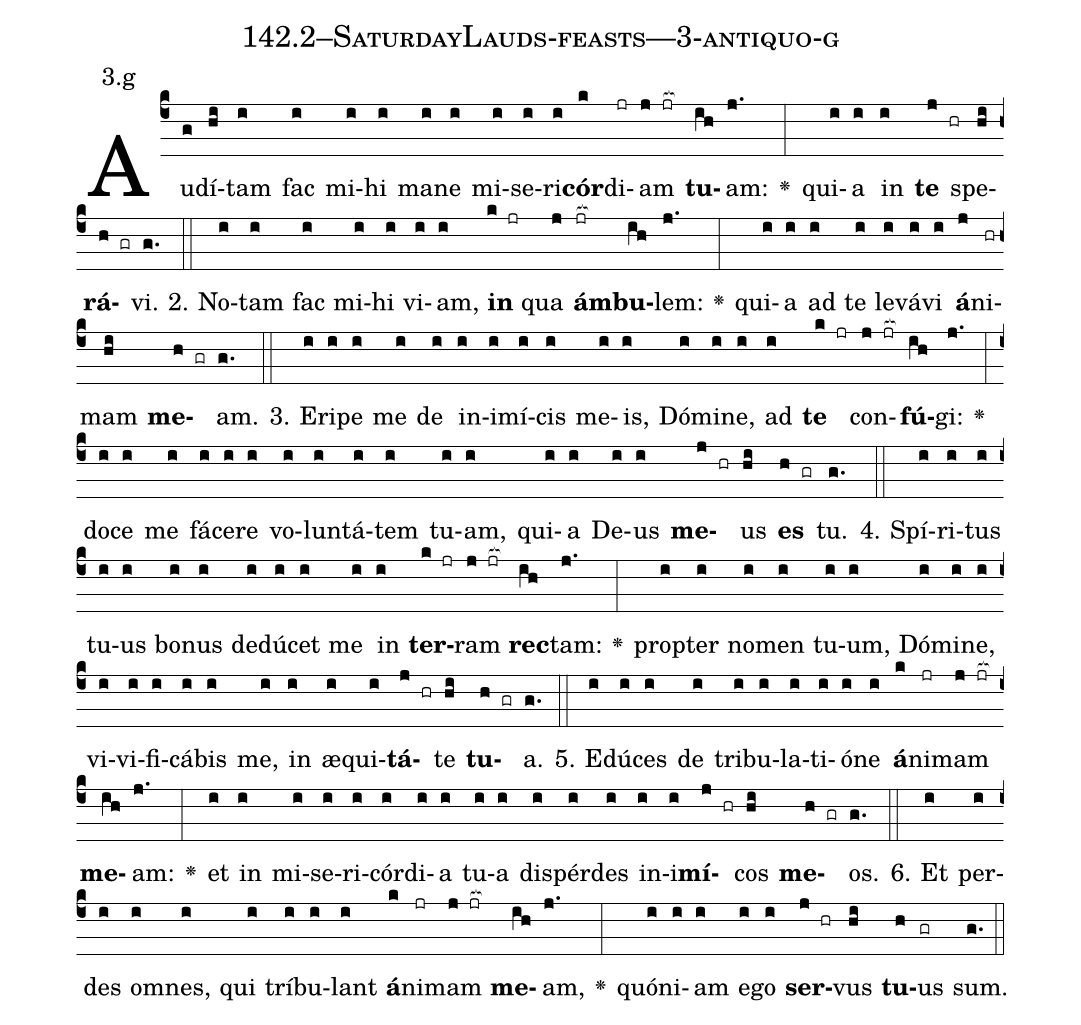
name: 142.2--SaturdayLauds-feasts---3-antiquo-g;
annotation: 3.g;
%%
(c4)Au(g)dí(hi)tam(i) fac(i) mi(i)hi(i) ma(i)ne(i) mi(i)se(i)ri(i)<b>cór</b>(k)di(jr)am(j jr[ocb:1{]) <b>tu</b>(ih[ocb:0}])am:(j.) <v>\greheightstar</v>(:) qui(i)a(i) in(i) <b>te</b>(j hr) spe(hi)<b>rá</b>(h gr)vi.(g.) (::)
2. No(i)tam(i) fac(i) mi(i)hi(i) vi(i)am,(i) <b>in</b>(k jr) qua(j) <b>ám</b>(jr[ocb:1{])<b>bu</b>(ih[ocb:0}])lem:(j.) <v>\greheightstar</v>(:) qui(i)a(i) ad(i) te(i) le(i)vá(i)vi(i) <b>á</b>(j)ni(hr)mam(hi) <b>me</b>(h gr)am.(g.) (::)
3. E(i)ri(i)pe(i) me(i) de(i) in(i)i(i)mí(i)cis(i) me(i)is,(i) Dó(i)mi(i)ne,(i) ad(i) <b>te</b>(k jr) con(j jr[ocb:1{])<b>fú</b>(ih[ocb:0}])gi:(j.) <v>\greheightstar</v>(:) do(i)ce(i) me(i) fá(i)ce(i)re(i) vo(i)lun(i)tá(i)tem(i) tu(i)am,(i) qui(i)a(i) De(i)us(i) <b>me</b>(j hr)us(hi) <b>es</b>(h gr) tu.(g.) (::)
4. Spí(i)ri(i)tus(i) tu(i)us(i) bo(i)nus(i) de(i)dú(i)cet(i) me(i) in(i) <b>ter</b>(k jr)ram(j jr[ocb:1{]) <b>rec</b>(ih[ocb:0}])tam:(j.) <v>\greheightstar</v>(:) prop(i)ter(i) no(i)men(i) tu(i)um,(i) Dó(i)mi(i)ne,(i) vi(i)vi(i)fi(i)cá(i)bis(i) me,(i) in(i) æ(i)qui(i)<b>tá</b>(j hr)te(hi) <b>tu</b>(h gr)a.(g.) (::)
5. E(i)dú(i)ces(i) de(i) tri(i)bu(i)la(i)ti(i)ó(i)ne(i) <b>á</b>(k)ni(jr)mam(j jr[ocb:1{]) <b>me</b>(ih[ocb:0}])am:(j.) <v>\greheightstar</v>(:) et(i) in(i) mi(i)se(i)ri(i)cór(i)di(i)a(i) tu(i)a(i) dis(i)pér(i)des(i) in(i)i(i)<b>mí</b>(j hr)cos(hi) <b>me</b>(h gr)os.(g.) (::)
6. Et(i) per(i)des(i) om(i)nes,(i) qui(i) trí(i)bu(i)lant(i) <b>á</b>(k)ni(jr)mam(j jr[ocb:1{]) <b>me</b>(ih[ocb:0}])am,(j.) <v>\greheightstar</v>(:) quón(i)i(i)am(i) e(i)go(i) <b>ser</b>(j hr)vus(hi) <b>tu</b>(h)us(gr) sum.(g.) (::)
